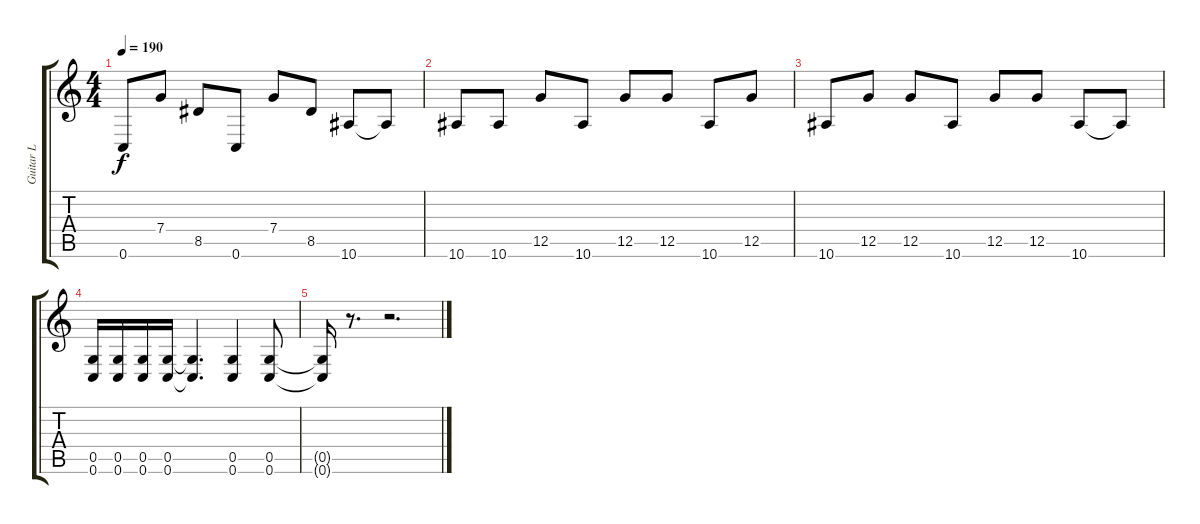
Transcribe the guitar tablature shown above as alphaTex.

\track ("Guitar L" "Guitar L") {instrument distortionguitar}
\staff {score tabs}
\tuning (D4 A3 F3 C3 G2 C2) {hide}
\ts (4 4)
\tempo 190
\clef g2
\ks c
0.6.8{dy f} 7.4.8 8.5.8 0.6.8 7.4.8 8.5.8 10.6.8 10.6{t}.8 |
10.6.8 10.6.8 12.5.8 10.6.8 12.5.8 12.5.8 10.6.8 12.5.8 |
10.6.8 12.5.8 12.5.8 10.6.8 12.5.8 12.5.8 10.6.8 10.6{t}.8 |
(0.5 0.6).16 (0.5 0.6).16 (0.5 0.6).16 (0.5 0.6).16 (0.5{t} 0.6{t}).4{d} (0.5 0.6).4 (0.5 0.6).8 |
(0.5{t} 0.6{t}).16 r.8{d} r.2{d}
